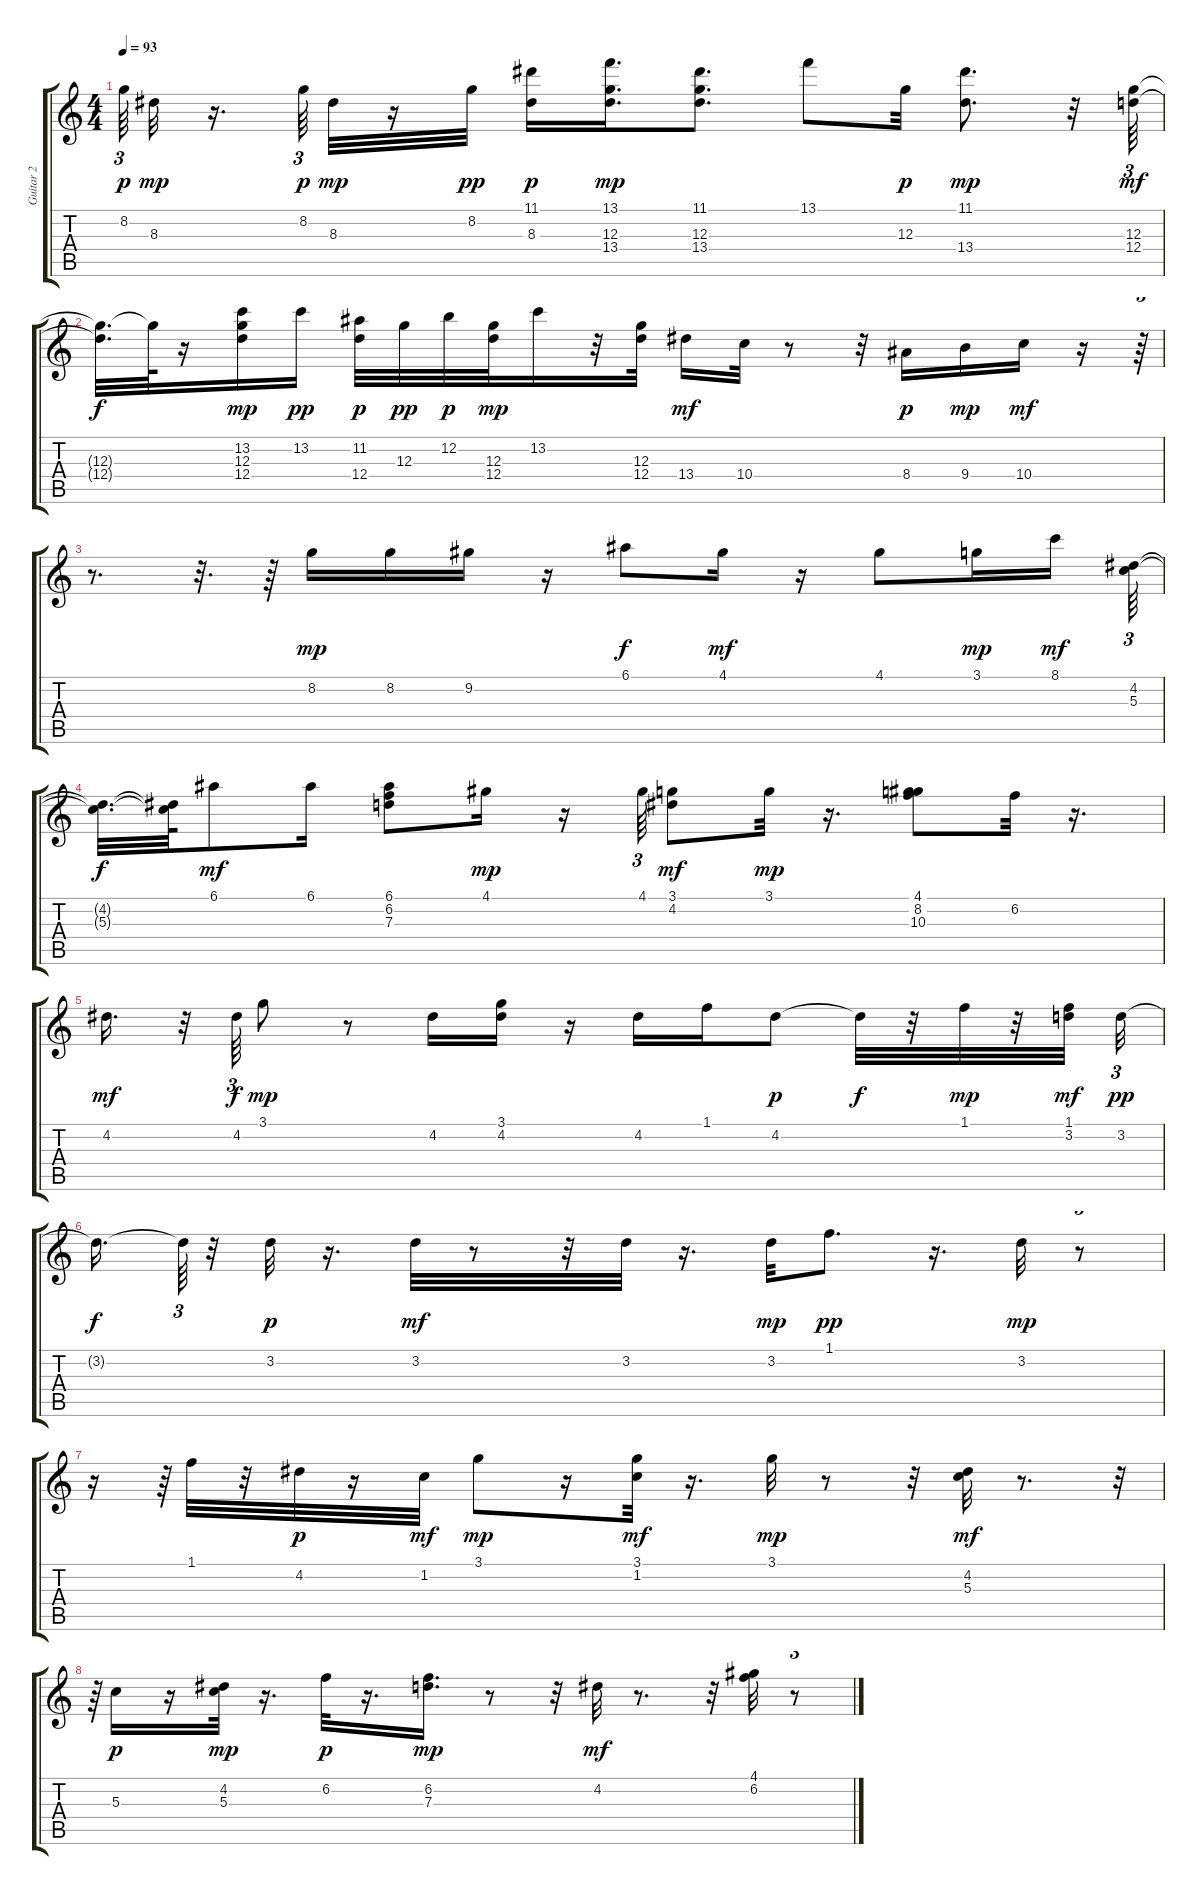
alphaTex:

\track ("Guitar 2" "Guitar 2") {instrument electricguitarmuted}
\staff {score tabs}
\tuning (E4 B3 G3 D3 A2 E2) {hide}
\ts (4 4)
\tempo 93
\clef g2
\ks c
8.2.64{tu (3 2) dy p} 8.3.32{dy mp} r.16{d} 8.2.64{tu (3 2) dy p} 8.3.32{dy mp} r.16 8.2.32{dy pp} (11.1 8.3).16{dy p} (13.1 12.3 13.4).16{d dy mp} (11.1 12.3 13.4).8{d} 13.1.8 12.3.32{dy p} (11.1 13.4).8{d dy mp} r.32 (12.3 12.4).64{tu (3 2) dy mf} |
(12.3{t} 12.4{t}).32{d dy f} 12.3{t}.64 r.16 (13.2 12.3 12.4).16{dy mp} 13.2.16{dy pp} (11.2 12.4).32{dy p} 12.3.32{dy pp} 12.2.32{dy p} (12.3 12.4).32{dy mp} 13.2.16 r.32 (12.3 12.4).32 13.4.16{dy mf} 10.4.32 r.8 r.32 8.4.16{dy p} 9.4.16{dy mp} 10.4.16{dy mf} r.16 r.64{tu (3 2)} |
r.8{d} r.32{d} r.64 8.2.16{dy mp} 8.2.16 9.2.16 r.16 6.1.8{dy f} 4.1.16{dy mf} r.16 4.1.8 3.1.16{dy mp} 8.1.16{dy mf} (4.2 5.3).64{tu (3 2)} |
(4.2{t} 5.3{t}).32{d dy f} (4.2{t} 5.3{t}).64 6.1.8{dy mf} 6.1.16 (6.1 6.2 7.3).8 4.1.16{dy mp} r.16 4.1.64{tu (3 2)} (3.1 4.2).8{dy mf} 3.1.32{dy mp} r.16{d} (4.1 8.2 10.3).8 6.2.32 r.16{d} |
4.2.16{d dy mf} r.32 4.2.64{tu (3 2) dy f} 3.1.8{dy mp} r.8 4.2.16 (3.1 4.2).16 r.16 4.2.16 1.1.16 4.2.8{dy p} 4.2{t}.32{dy f} r.32 1.1.32{dy mp} r.32 (1.1 3.2).32{dy mf} 3.2.32{tu (3 2) dy pp} |
3.2{t}.16{d dy f} 3.2{t}.64{tu (3 2)} r.32 3.2.32{dy p} r.16{d} 3.2.32{dy mf} r.8 r.32 3.2.32 r.16{d} 3.2.32{dy mp} 1.1.8{d dy pp} r.16{d} 3.2.32{dy mp} r.8{tu (3 2)} |
r.16 r.64{tu (3 2)} 1.1.32 r.32 4.2.32{dy p} r.16 1.2.32{dy mf} 3.1.8{dy mp} r.16 (3.1 1.2).32{dy mf} r.16{d} 3.1.32{dy mp} r.8 r.32 (4.2 5.3).32{dy mf} r.8{d} r.32{tu (3 2)} |
r.64{tu (3 2)} 5.3.16{dy p} r.16 (4.2 5.3).32{dy mp} r.16{d} 6.2.32{dy p} r.16{d} (6.2 7.3).16{d dy mp} r.8 r.32 4.2.32{dy mf} r.8{d} r.32 (4.1 6.2).32 r.8{tu (3 2)}
